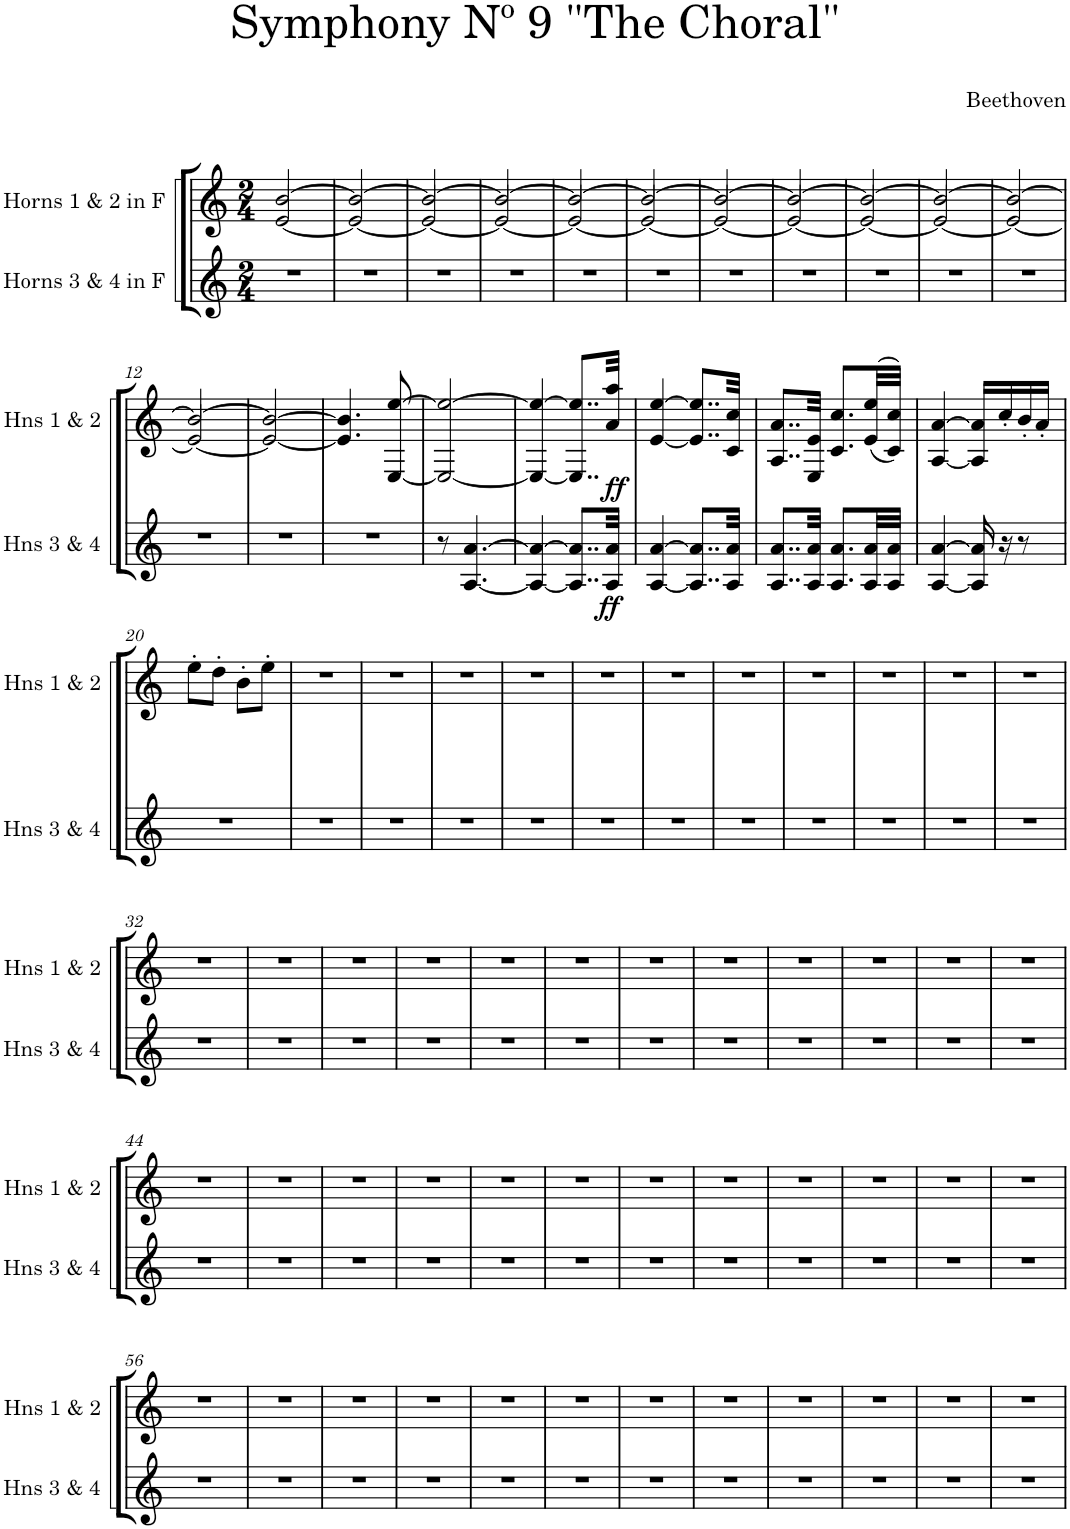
**kern	**dynam	**kern	**dynam
*part2	*part2	*part1	*part1
*staff2	*staff2	*staff1	*staff1
*I"Horns 3 &amp; 4 in F	*	*I"Horns 1 &amp; 2 in F	*
*I'Hns 3 &amp; 4	*	*I'Hns 1 &amp; 2	*
*clefG2	*	*clefG2	*
*Trd4c7	*	*Trd4c7	*
*k[]	*	*k[]	*
*M2/4	*	*M2/4	*
=1	=1	=1	=1
*	*	*^	*
2r	.	[2b/	[<2e/	.
=2	=2	=2	=2	=2
2r	.	2b/_	2e/_	.
=3	=3	=3	=3	=3
2r	.	2b/_	2e/_	.
=4	=4	=4	=4	=4
2r	.	2b/_	2e/_	.
=5	=5	=5	=5	=5
2r	.	2b/_	2e/_	.
=6	=6	=6	=6	=6
2r	.	2b/_	2e/_	.
=7	=7	=7	=7	=7
2r	.	2b/_	2e/_	.
=8	=8	=8	=8	=8
2r	.	2b/_	2e/_	.
=9	=9	=9	=9	=9
2r	.	2b/_	2e/_	.
=10	=10	=10	=10	=10
2r	.	2b/_	2e/_	.
=11	=11	=11	=11	=11
2r	.	2b/_	2e/_	.
!!LO:LB:g=z	!!
=12	=12	=12	=12	=12
2r	.	2b/_	2e/_	.
=13	=13	=13	=13	=13
2r	.	2b/_	2e/_	.
*	*	*v	*v	*
=14	=14	=14	=14
2r	.	4.e/] 4.b/]	.
.	.	[8E/ [8ee/	.
=15	=15	=15	=15
8r	.	2E/_ 2ee/_	.
[4.A/ [4.a/	.	.	.
=16	=16	=16	=16
4A/_ 4a/_	.	4E/_ 4ee/_	.
8..A/] 8..a/]L	.	8..E/] 8..ee/]L	.
!	!LO:DY:b	!	!LO:DY:b
32A/ 32a/Jkk	ff	32a/ 32aa/Jkk	ff
=17	=17	=17	=17
[4A/ [4a/	.	[4e/ [4ee/	.
8..A/] 8..a/]L	.	8..e/] 8..ee/]L	.
32A/ 32a/Jkk	.	32c/ 32cc/Jkk	.
=18	=18	=18	=18
8..A/ 8..a/L	.	8..A/ 8..a/L	.
32A/ 32a/Jkk	.	32E/ 32e/Jkk	.
8.A/ 8.a/L	.	8.c/ 8.cc/L	.
32A/ 32a/LL	.	(<(>32e/ 32ee/LL	.
32A/ 32a/JJJ	.	32c/ 32cc/JJJ))	.
=19	=19	=19	=19
[4A/ [4a/	.	[4A/ [4a/	.
16A/] 16a/]	.	16A/] 16a/]LL	.
16r	.	16cc'/	.
8r	.	16b'/	.
.	.	16a'/JJ	.
!!LO:LB:g=z
=20	=20	=20	=20
2r	.	8ee'\L	.
.	.	8dd'\J	.
.	.	8b'\L	.
.	.	8ee'\J	.
=21	=21	=21	=21
2r	.	2r	.
=22	=22	=22	=22
2r	.	2r	.
=23	=23	=23	=23
2r	.	2r	.
=24	=24	=24	=24
2r	.	2r	.
=25	=25	=25	=25
2r	.	2r	.
=26	=26	=26	=26
2r	.	2r	.
=27	=27	=27	=27
2r	.	2r	.
=28	=28	=28	=28
2r	.	2r	.
=29	=29	=29	=29
2r	.	2r	.
=30	=30	=30	=30
2r	.	2r	.
=31	=31	=31	=31
2r	.	2r	.
!!LO:LB:g=z
=32	=32	=32	=32
2r	.	2r	.
=33	=33	=33	=33
2r	.	2r	.
=34	=34	=34	=34
2r	.	2r	.
=35	=35	=35	=35
2r	.	2r	.
=36	=36	=36	=36
2r	.	2r	.
=37	=37	=37	=37
2r	.	2r	.
=38	=38	=38	=38
2r	.	2r	.
=39	=39	=39	=39
2r	.	2r	.
=40	=40	=40	=40
2r	.	2r	.
=41	=41	=41	=41
2r	.	2r	.
=42	=42	=42	=42
2r	.	2r	.
=43	=43	=43	=43
2r	.	2r	.
!!LO:LB:g=z
=44	=44	=44	=44
2r	.	2r	.
=45	=45	=45	=45
2r	.	2r	.
=46	=46	=46	=46
2r	.	2r	.
=47	=47	=47	=47
2r	.	2r	.
=48	=48	=48	=48
2r	.	2r	.
=49	=49	=49	=49
2r	.	2r	.
=50	=50	=50	=50
2r	.	2r	.
=51	=51	=51	=51
2r	.	2r	.
=52	=52	=52	=52
2r	.	2r	.
=53	=53	=53	=53
2r	.	2r	.
=54	=54	=54	=54
2r	.	2r	.
=55	=55	=55	=55
2r	.	2r	.
!!LO:LB:g=z
=56	=56	=56	=56
2r	.	2r	.
=57	=57	=57	=57
2r	.	2r	.
=58	=58	=58	=58
2r	.	2r	.
=59	=59	=59	=59
2r	.	2r	.
=60	=60	=60	=60
2r	.	2r	.
=61	=61	=61	=61
2r	.	2r	.
=62	=62	=62	=62
2r	.	2r	.
=63	=63	=63	=63
2r	.	2r	.
=64	=64	=64	=64
2r	.	2r	.
=65	=65	=65	=65
2r	.	2r	.
=66	=66	=66	=66
2r	.	2r	.
=67	=67	=67	=67
2r	.	2r	.
=	=	=	=
*-	*-	*-	*-
